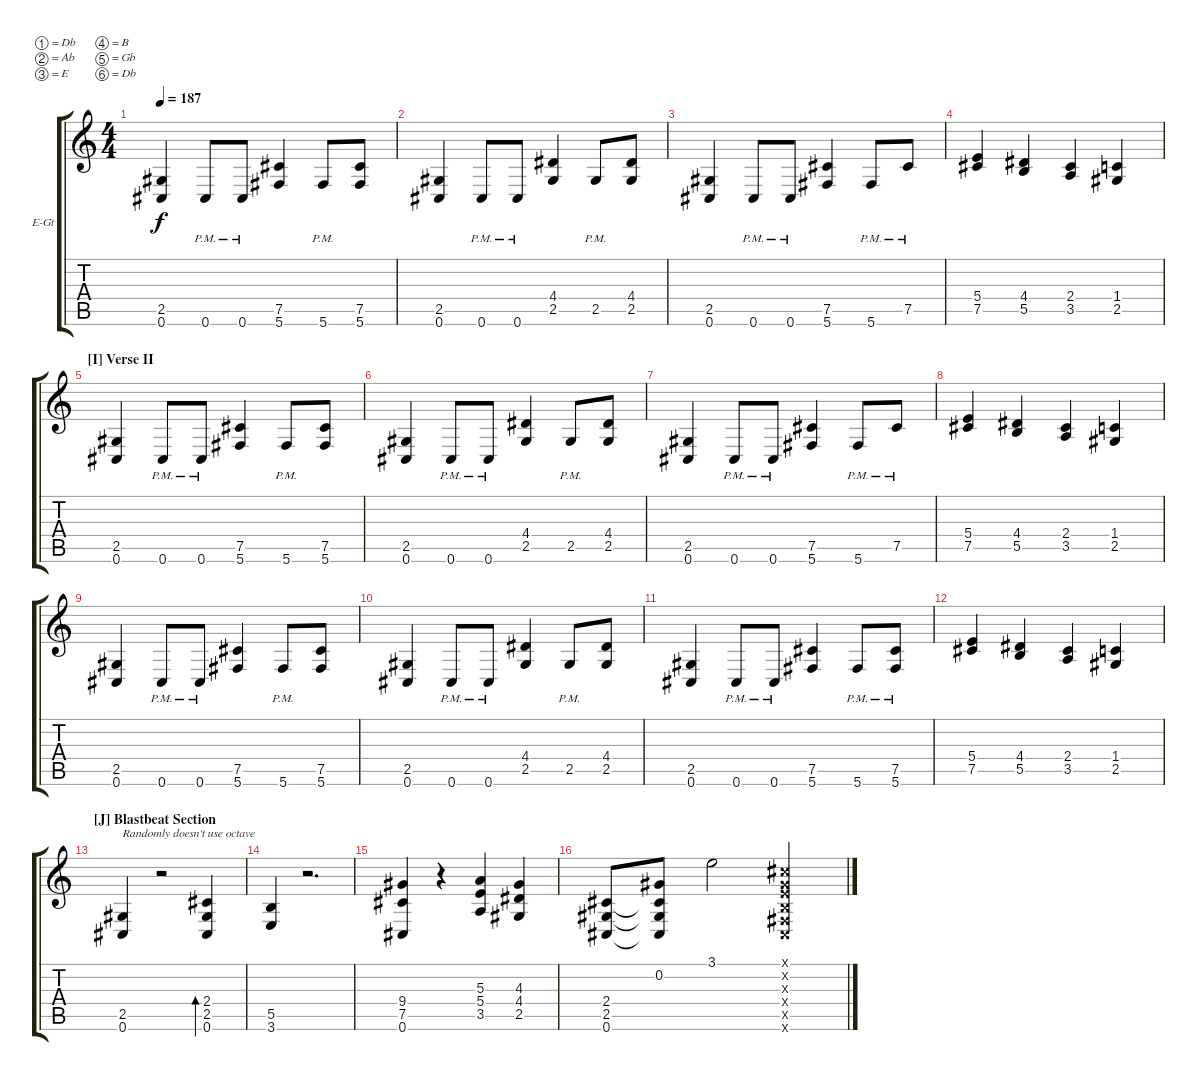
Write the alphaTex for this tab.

\defaultSystemsLayout 4
\bracketExtendMode groupsimilarinstruments
\firstSystemTrackNameOrientation horizontal
\otherSystemsTrackNameOrientation horizontal
\track ("Left Guitar (Main)" "E-Gt") {instrument distortionguitar}
\staff {score tabs}
\tuning (Db4 Ab3 E3 B2 Gb2 Db2)
\ts (4 4)
\tempo 187
\clef g2
\scale
0.333333
\ks c
(0.6 2.5).4{dy f} 0.6{pm}.8 0.6{pm}.8 (7.5 5.6).4 5.6{pm}.8 (7.5 5.6).8 |
\scale
0.333333 (0.6 2.5).4 0.6{pm}.8 0.6{pm}.8 (2.5 4.4).4 2.5{pm}.8 (2.5 4.4).8 |
\scale
0.333333 (0.6 2.5).4 0.6{pm}.8 0.6{pm}.8 (7.5 5.6).4 5.6{pm}.8 7.5{pm}.8 |
\scale
0.333333 (7.5 5.4).4 (5.5 4.4).4 (3.5 2.4).4 (2.5 1.4).4 |
\section ("I" "Verse II")
\scale
0.333333 (0.6 2.5).4 0.6{pm}.8 0.6{pm}.8 (7.5 5.6).4 5.6{pm}.8 (7.5 5.6).8 |
\scale
0.333333 (0.6 2.5).4 0.6{pm}.8 0.6{pm}.8 (2.5 4.4).4 2.5{pm}.8 (2.5 4.4).8 |
\scale
0.333333 (0.6 2.5).4 0.6{pm}.8 0.6{pm}.8 (7.5 5.6).4 5.6{pm}.8 7.5{pm}.8 |
\scale
0.333333 (7.5 5.4).4 (5.5 4.4).4 (3.5 2.4).4 (2.5 1.4).4 |
\scale
0.333333 (0.6 2.5).4 0.6{pm}.8 0.6{pm}.8 (7.5 5.6).4 5.6{pm}.8 (7.5 5.6).8 |
\scale
0.333333 (0.6 2.5).4 0.6{pm}.8 0.6{pm}.8 (2.5 4.4).4 2.5{pm}.8 (2.5 4.4).8 |
\scale
0.333333 (0.6 2.5).4 0.6{pm}.8 0.6{pm}.8 (7.5 5.6).4 5.6{pm}.8 (5.6{pm} 7.5{pm}).8 |
\scale
0.333333 (7.5 5.4).4 (5.5 4.4).4 (3.5 2.4).4 (2.5 1.4).4 |
\section ("J" "Blastbeat Section")
\scale
0.333333 (0.6 2.5).4{txt "Randomly doesn't use octave"} r.2 (0.6 2.5 2.4).4{bd 120} |
\scale
0.333333 (3.6 5.5).4 r.2{d} |
\scale
0.333333 (0.6 7.5 9.4).4 r.4 (3.5 5.4 5.3).4 (2.5 4.4 4.3).4 |
\scale
0.333333 (0.6 2.5 2.4).8 (2.4{t} 2.5{t} 0.6{t} 0.2).8 3.1.2 (0.3{x} 0.2{x} 0.1{x} 0.4{x} 0.5{x} 0.6{x}).4
